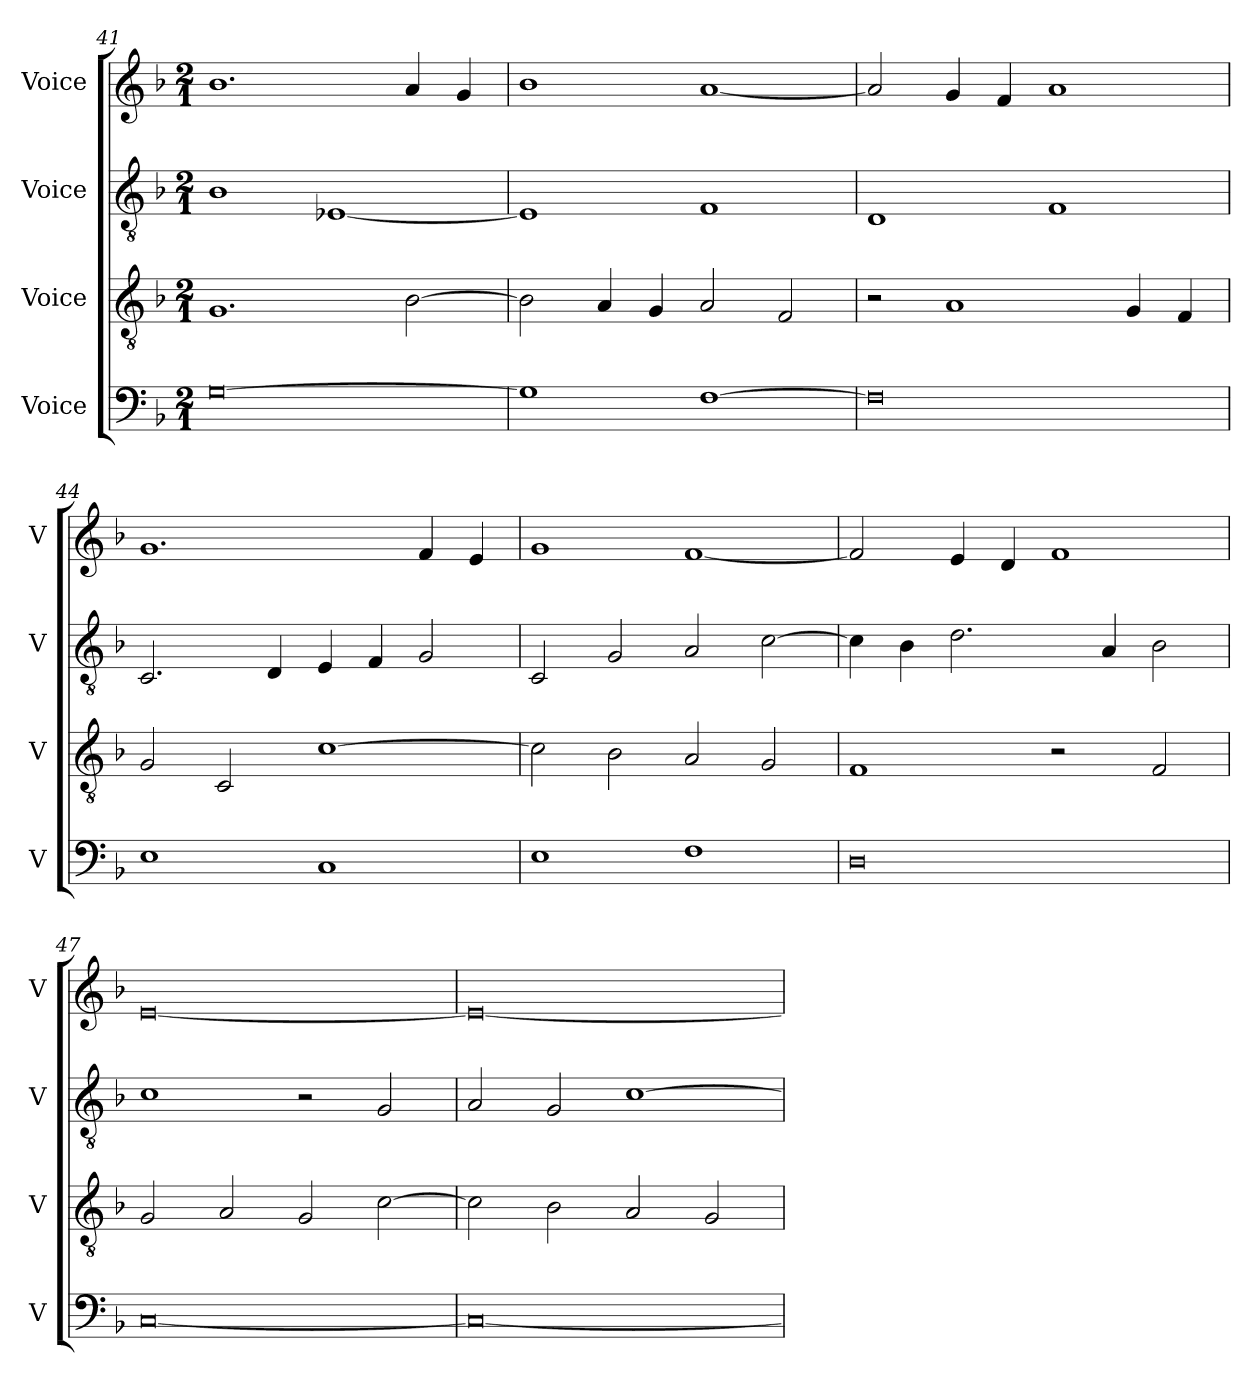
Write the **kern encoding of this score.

**kern	**kern	**kern	**kern
*part4	*part3	*part2	*part1
*staff4	*staff3	*staff2	*staff1
*I"Voice	*I"Voice	*I"Voice	*I"Voice
*I'V	*I'V	*I'V	*I'V
*clefF4	*clefGv2	*clefGv2	*clefG2
*k[b-]	*k[b-]	*k[b-]	*k[b-]
*M2/1	*M2/1	*M2/1	*M2/1
=41	=41	=41	=41
[0G	1.G	1B-	1.b-
.	.	[1E-X	.
.	[2B-\	.	4a/
.	.	.	4g/
=42	=42	=42	=42
1G]	2B-\]	1E-]	1b-
.	4A/	.	.
.	4G/	.	.
[1F	2A/	1F	[1a
.	2F/	.	.
!!LO:LB:g=z
=43	=43	=43	=43
0F]	2r	1D	2a/]
.	1A	.	4g/
.	.	.	4f/
.	.	1F	1a
.	4G/	.	.
.	4F/	.	.
=44	=44	=44	=44
1E	2G/	2.C/	1.g
.	2C/	.	.
.	.	4D/	.
1C	[1c	4E/	.
.	.	4F/	.
.	.	2G/	4f/
.	.	.	4e/
=45	=45	=45	=45
1E	2c\]	2C/	1g
.	2B-\	2G/	.
1F	2A/	2A/	[1f
.	2G/	[2c\	.
!!LO:LB:g=z
=46	=46	=46	=46
0D	1F	4c\]	2f/]
.	.	4B-\	.
.	.	2.d\	4e/
.	.	.	4d/
.	2r	.	1f
.	.	4A/	.
.	2F/	2B-\	.
=47	=47	=47	=47
[0C	2G/	1c	[0e
.	2A/	.	.
.	2G/	2r	.
.	[2c\	2G/	.
=48	=48	=48	=48
0C_	2c\]	2A/	0e_
.	2B-\	2G/	.
.	2A/	[1c	.
.	2G/	.	.
=	=	=	=
*-	*-	*-	*-
